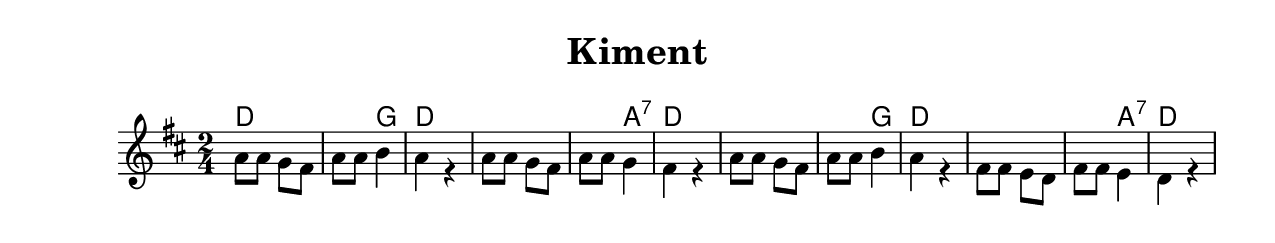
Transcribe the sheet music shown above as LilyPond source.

\version "2.18.0"
\language "english"
%moved \header into \score for includes to work

\paper{
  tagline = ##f
  print-all-headers = ##t
  #(set-paper-size "letter")
}
date = #(strftime "%d-%m-%Y" (localtime (current-time)))

%%\markup{ \italic{ " Updated " \date  }  }
%\markup{ Got something to say? }

%#################################### Melody ########################
notes = \relative c' {

  a'8 a g fs
  a8 a b4
  a4 r
  a8 a g fs
  a8 a g4
  fs 4 r

  a8 a g fs
  a8 a b4
  a4 r
  fs8 fs e d
  fs8 fs e4
  d4 r
}

melody = {
  <<
    \clef treble
    \key d \major
    \time 2/4
   % \transpose c c'\notes
    \\
    \notes
  >>
}

%################################# Lyrics #####################
%\addlyrics{ Doe a deer }
%################################# Chords #######################
harmonies = \chordmode {
  d2
  d4
  g4
  d2
  d2
  d4
  a4:7
  d2
  d2
  d4
  g4
  d2
  d2
  d4
  a4:7
  d2
}

\score {
  <<
    \new ChordNames {
      \set chordChanges = ##t
      \harmonies
    }
    \new Staff
    \melody
  >>
  \header{
    title= "Kiment"
    subtitle=""
    arranger= ""
  }
  \layout{indent = 1.0\cm}
  \midi{
    \tempo 4 = 120
  }
}
